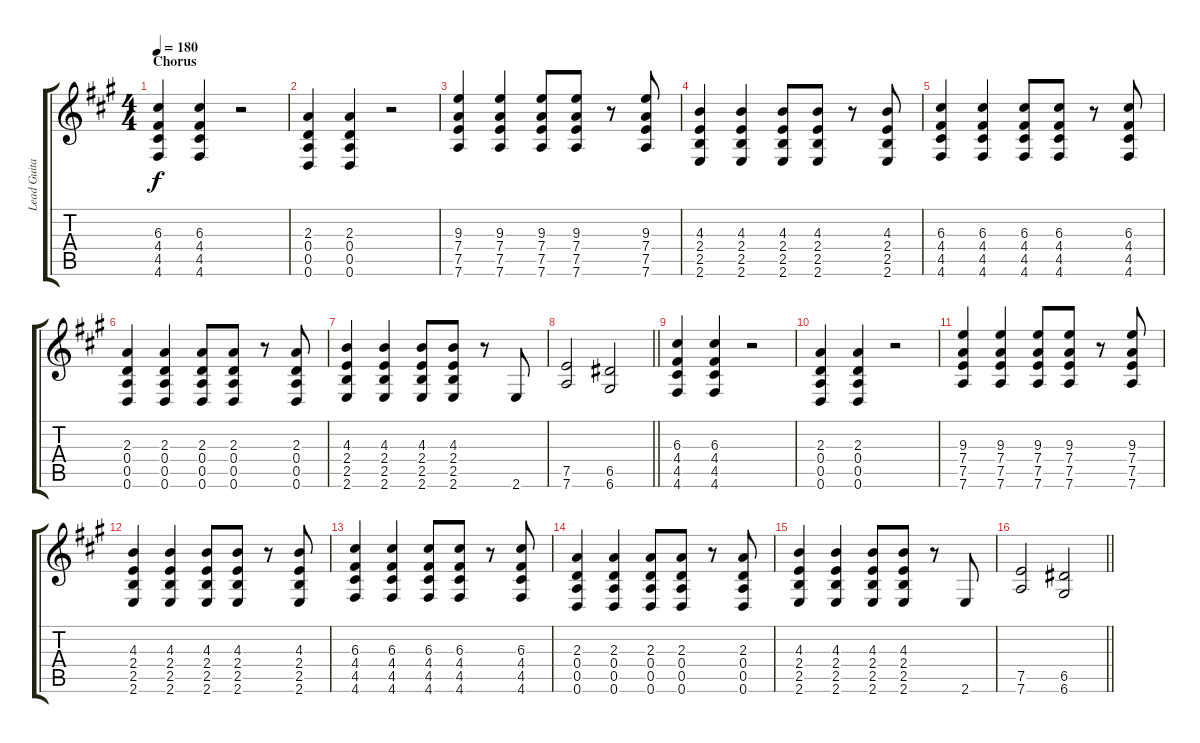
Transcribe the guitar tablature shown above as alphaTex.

\track ("Lead Guitar (Adam Gontier)" "Lead Guita") {instrument distortionguitar}
\staff {score tabs}
\tuning (E4 B3 G3 D3 A2 D2) {hide}
\ts (4 4)
\section ("" "Chorus")
\tempo 180
\clef g2
\ks f#minor
(6.3 4.4 4.5 4.6).4{dy f volume 14} (6.3 4.4 4.5 4.6).4 r.2 |
(2.3 0.4 0.5 0.6).4 (2.3 0.4 0.5 0.6).4 r.2 |
(9.3 7.4 7.5 7.6).4 (9.3 7.4 7.5 7.6).4 (9.3 7.4 7.5 7.6).8 (9.3 7.4 7.5 7.6).8 r.8 (9.3 7.4 7.5 7.6).8 |
(4.3 2.4 2.5 2.6).4 (4.3 2.4 2.5 2.6).4 (4.3 2.4 2.5 2.6).8 (4.3 2.4 2.5 2.6).8 r.8 (4.3 2.4 2.5 2.6).8 |
(6.3 4.4 4.5 4.6).4 (6.3 4.4 4.5 4.6).4 (6.3 4.4 4.5 4.6).8 (6.3 4.4 4.5 4.6).8 r.8 (6.3 4.4 4.5 4.6).8 |
(2.3 0.4 0.5 0.6).4 (2.3 0.4 0.5 0.6).4 (2.3 0.4 0.5 0.6).8 (2.3 0.4 0.5 0.6).8 r.8 (2.3 0.4 0.5 0.6).8 |
(4.3 2.4 2.5 2.6).4 (4.3 2.4 2.5 2.6).4 (4.3 2.4 2.5 2.6).8 (4.3 2.4 2.5 2.6).8 r.8 2.6.8 |
\barLineRight lightlight
(7.5 7.6).2 (6.5 6.6).2 |
(6.3 4.4 4.5 4.6).4 (6.3 4.4 4.5 4.6).4 r.2 |
(2.3 0.4 0.5 0.6).4 (2.3 0.4 0.5 0.6).4 r.2 |
(9.3 7.4 7.5 7.6).4 (9.3 7.4 7.5 7.6).4 (9.3 7.4 7.5 7.6).8 (9.3 7.4 7.5 7.6).8 r.8 (9.3 7.4 7.5 7.6).8 |
(4.3 2.4 2.5 2.6).4 (4.3 2.4 2.5 2.6).4 (4.3 2.4 2.5 2.6).8 (4.3 2.4 2.5 2.6).8 r.8 (4.3 2.4 2.5 2.6).8 |
(6.3 4.4 4.5 4.6).4 (6.3 4.4 4.5 4.6).4 (6.3 4.4 4.5 4.6).8 (6.3 4.4 4.5 4.6).8 r.8 (6.3 4.4 4.5 4.6).8 |
(2.3 0.4 0.5 0.6).4 (2.3 0.4 0.5 0.6).4 (2.3 0.4 0.5 0.6).8 (2.3 0.4 0.5 0.6).8 r.8 (2.3 0.4 0.5 0.6).8 |
(4.3 2.4 2.5 2.6).4 (4.3 2.4 2.5 2.6).4 (4.3 2.4 2.5 2.6).8 (4.3 2.4 2.5 2.6).8 r.8 2.6.8 |
\barLineRight lightlight
(7.5 7.6).2 (6.5 6.6).2
